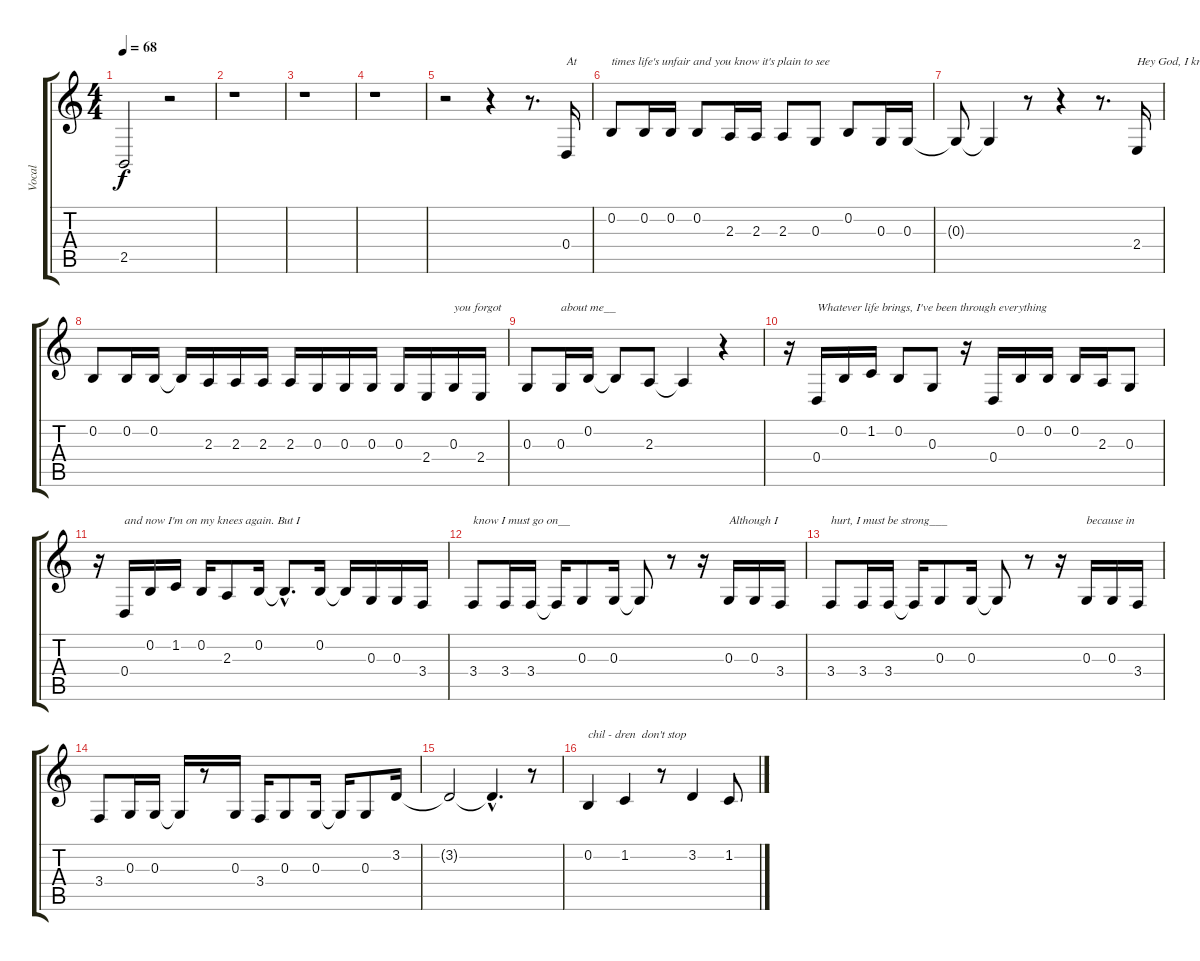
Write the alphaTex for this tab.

\track ("Vocal" "Vocal") {instrument tenorsax}
\staff {score tabs}
\tuning (E4 B3 G3 D3 A2 E2) {hide}
\ts (4 4)
\tempo 68
\clef g2
\ks c
2.5.2{dy f} r.2 |
r.1 |
r.1 |
r.1 |
r.2 r.4 r.8{d} 0.4.16{txt "At"} |
0.2.8{txt "times life's unfair and you know it's plain to see"} 0.2.16 0.2.16 0.2.8 2.3.16 2.3.16 2.3.8 0.3.8 0.2.8 0.3.16 0.3.16 |
0.3{t}.8 0.3{t}.4 r.8 r.4 r.8{d} 2.4.16{txt "Hey God, I know I'm just a dot in this world. Have"} |
0.2.8 0.2.16 0.2.16 0.2{t}.16 2.3.16 2.3.16 2.3.16 2.3.16 0.3.16 0.3.16 0.3.16 0.3.16 2.4.16 0.3.16{txt "you forgot"} 2.4.16 |
0.3.8 0.3.16{txt "about me__"} 0.2.16 0.2{t}.8 2.3.8 2.3{t}.4 r.4 |
r.16 0.4.16{txt "Whatever life brings, I've been through everything"} 0.2.16 1.2.16 0.2.8 0.3.8 r.16 0.4.16 0.2.16 0.2.16 0.2.16 2.3.16 0.3.8 |
r.16 0.4.16{txt "and now I'm on my knees again. But I"} 0.2.16 1.2.16 0.2.16 2.3.8 0.2.16 0.2{hac t}.8{d} 0.2.16 0.2{t}.16 0.3.16 0.3.16 3.4.16 |
3.4.8{txt "know I must go on__"} 3.4.16 3.4.16 3.4{t}.16 0.3.8 0.3.16 0.3{t}.8 r.8 r.16 0.3.16{txt "Although I"} 0.3.16 3.4.16 |
3.4.8{txt "hurt, I must be strong___"} 3.4.16 3.4.16 3.4{t}.16 0.3.8 0.3.16 0.3{t}.8 r.8 r.16 0.3.16{txt "because in"} 0.3.16 3.4.16 |
3.4.8 0.3.16 0.3.16 0.3{t}.16 r.8 0.3.16 3.4.16 0.3.8 0.3.16 0.3{t}.16 0.3.8 3.2.16 |
3.2{t}.2 3.2{hac t}.4{d} r.8 |
0.2.4{txt "chil - dren  don't stop"} 1.2.4 r.8 3.2.4 1.2.8
